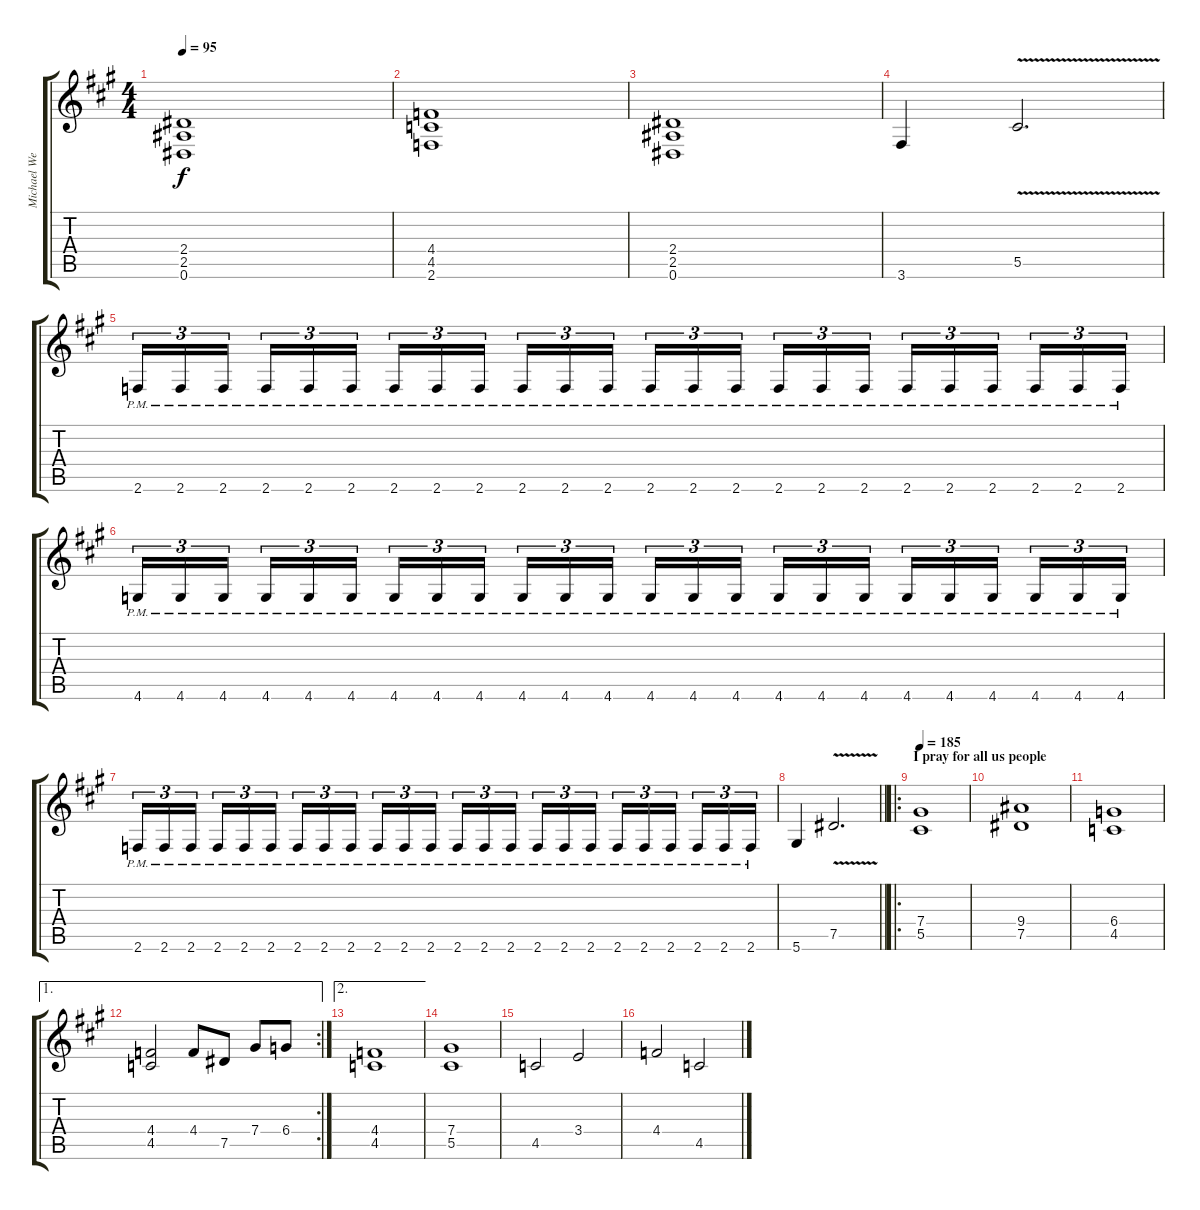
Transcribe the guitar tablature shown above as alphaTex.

\track ("Michael Weikath" "Michael We") {instrument distortionguitar}
\staff {score tabs}
\tuning (Eb4 Bb3 Gb3 Db3 Ab2 Eb2) {hide}
\ts (4 4)
\tempo 95
\clef g2
\ks f#minor
(2.4 2.5 0.6).1{dy f} |
(4.4 4.5 2.6).1 |
(2.4 2.5 0.6).1 |
3.6.4 5.5{v}.2{d} |
2.6{pm}.16{tu (3 2)} 2.6{pm}.16{tu (3 2)} 2.6{pm}.16{tu (3 2) beam splitsecondary} 2.6{pm}.16{tu (3 2)} 2.6{pm}.16{tu (3 2)} 2.6{pm}.16{tu (3 2)} 2.6{pm}.16{tu (3 2)} 2.6{pm}.16{tu (3 2)} 2.6{pm}.16{tu (3 2) beam splitsecondary} 2.6{pm}.16{tu (3 2)} 2.6{pm}.16{tu (3 2)} 2.6{pm}.16{tu (3 2)} 2.6{pm}.16{tu (3 2)} 2.6{pm}.16{tu (3 2)} 2.6{pm}.16{tu (3 2) beam splitsecondary} 2.6{pm}.16{tu (3 2)} 2.6{pm}.16{tu (3 2)} 2.6{pm}.16{tu (3 2)} 2.6{pm}.16{tu (3 2)} 2.6{pm}.16{tu (3 2)} 2.6{pm}.16{tu (3 2) beam splitsecondary} 2.6{pm}.16{tu (3 2)} 2.6{pm}.16{tu (3 2)} 2.6{pm}.16{tu (3 2)} |
4.6{pm}.16{tu (3 2)} 4.6{pm}.16{tu (3 2)} 4.6{pm}.16{tu (3 2) beam splitsecondary} 4.6{pm}.16{tu (3 2)} 4.6{pm}.16{tu (3 2)} 4.6{pm}.16{tu (3 2)} 4.6{pm}.16{tu (3 2)} 4.6{pm}.16{tu (3 2)} 4.6{pm}.16{tu (3 2) beam splitsecondary} 4.6{pm}.16{tu (3 2)} 4.6{pm}.16{tu (3 2)} 4.6{pm}.16{tu (3 2)} 4.6{pm}.16{tu (3 2)} 4.6{pm}.16{tu (3 2)} 4.6{pm}.16{tu (3 2) beam splitsecondary} 4.6{pm}.16{tu (3 2)} 4.6{pm}.16{tu (3 2)} 4.6{pm}.16{tu (3 2)} 4.6{pm}.16{tu (3 2)} 4.6{pm}.16{tu (3 2)} 4.6{pm}.16{tu (3 2) beam splitsecondary} 4.6{pm}.16{tu (3 2)} 4.6{pm}.16{tu (3 2)} 4.6{pm}.16{tu (3 2)} |
2.6{pm}.16{tu (3 2)} 2.6{pm}.16{tu (3 2)} 2.6{pm}.16{tu (3 2) beam splitsecondary} 2.6{pm}.16{tu (3 2)} 2.6{pm}.16{tu (3 2)} 2.6{pm}.16{tu (3 2)} 2.6{pm}.16{tu (3 2)} 2.6{pm}.16{tu (3 2)} 2.6{pm}.16{tu (3 2) beam splitsecondary} 2.6{pm}.16{tu (3 2)} 2.6{pm}.16{tu (3 2)} 2.6{pm}.16{tu (3 2)} 2.6{pm}.16{tu (3 2)} 2.6{pm}.16{tu (3 2)} 2.6{pm}.16{tu (3 2) beam splitsecondary} 2.6{pm}.16{tu (3 2)} 2.6{pm}.16{tu (3 2)} 2.6{pm}.16{tu (3 2)} 2.6{pm}.16{tu (3 2)} 2.6{pm}.16{tu (3 2)} 2.6{pm}.16{tu (3 2) beam splitsecondary} 2.6{pm}.16{tu (3 2)} 2.6{pm}.16{tu (3 2)} 2.6{pm}.16{tu (3 2)} |
\barLineRight lightlight
5.6.4 7.5{v}.2{d} |
\ro
\section ("" "I pray for all us people")
\tempo 198
\tempo 185
(7.4 5.5).1 |
(9.4 7.5).1 |
(6.4 4.5).1 |
\ae 1
\rc 2
(4.4 4.5).2 4.4.8 7.5.8 7.4.8 6.4.8 |
\ae 2
(4.4 4.5).1 |
(7.4 5.5).1 |
4.5.2 3.4.2 |
4.4.2 4.5.2
